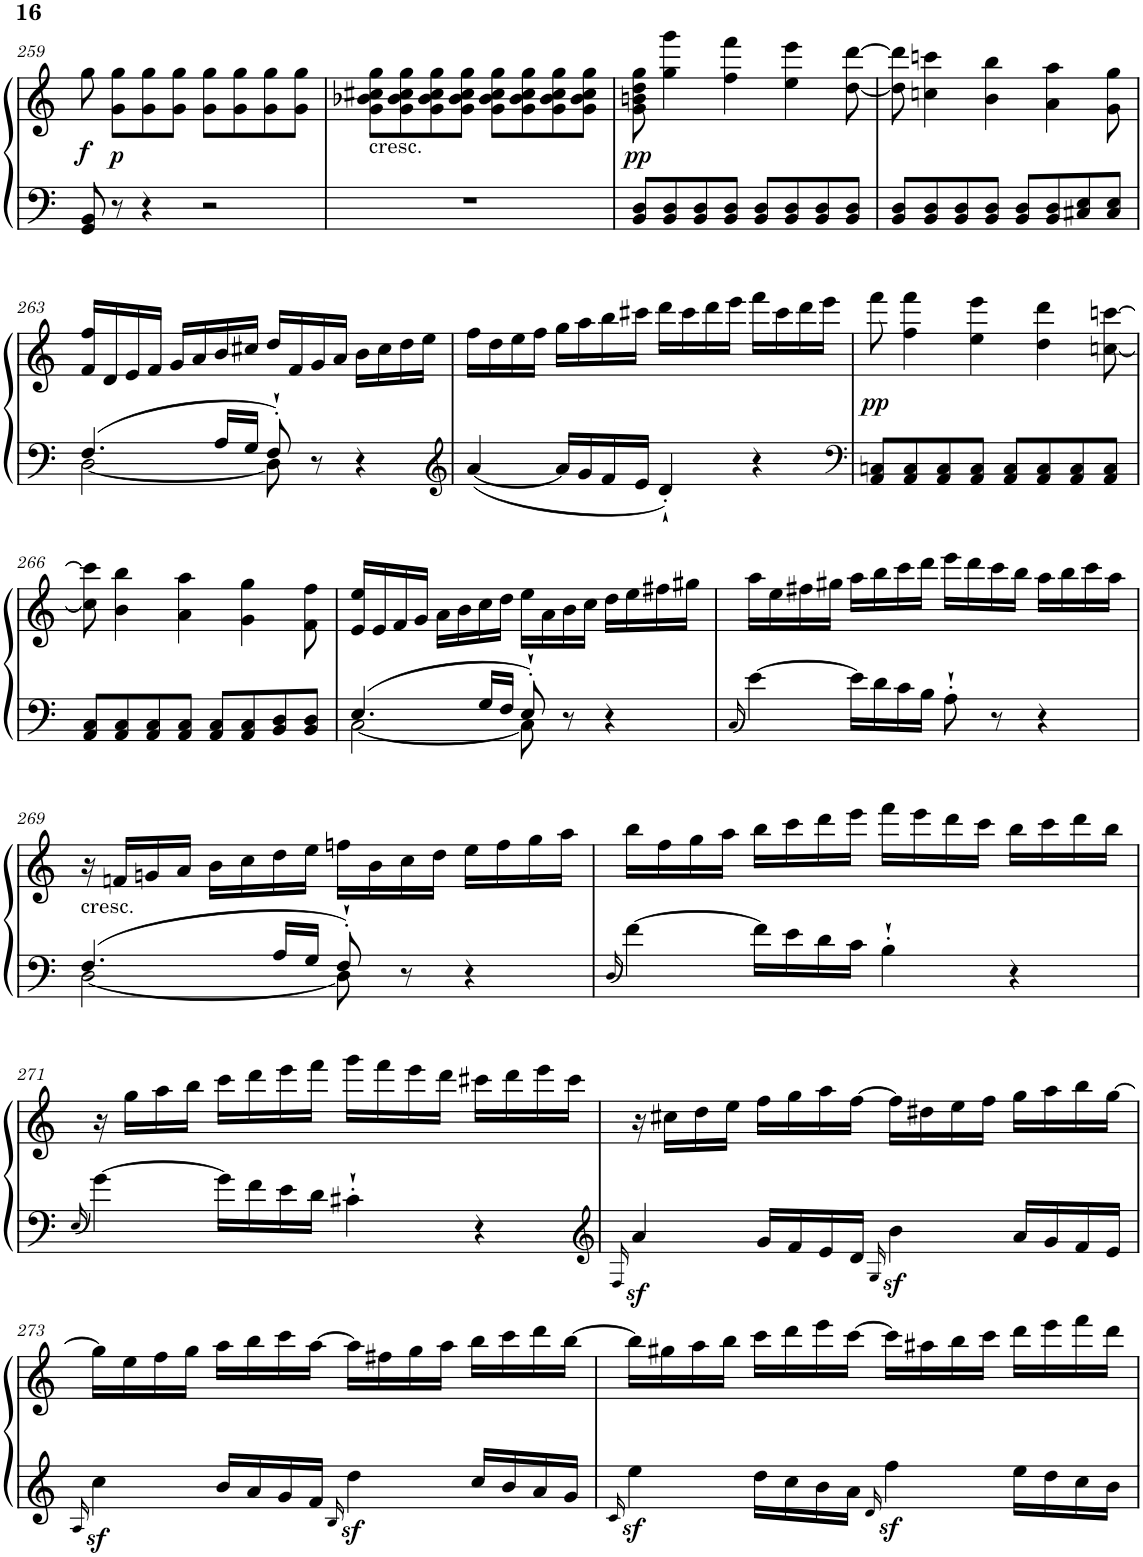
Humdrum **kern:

**kern	**kern	**dynam
*part1	*part1	*part1
*staff2	*staff1	*staff1/2
*I"Piano	*	*
*I'Pno	*	*
!!LO:PB:g=z
*clefF4	*clefG2	*
*k[]	*k[]	*
*M4/4	*M4/4	*
=259	=259	=259
!	!	!LO:DY:b
8GG/ 8BB/	8gg\	f
!	!	!LO:DY:b
8r	8g\ 8gg\L	p
4r	8g\ 8gg\	.
.	8g\ 8gg\J	.
2r	8g\ 8gg\L	.
.	8g\ 8gg\	.
.	8g\ 8gg\	.
.	8g\ 8gg\J	.
=260	=260	=260
!	!LO:TX:b:t=cresc.	!
1r	8g\ 8b-X\ 8cc#X\ 8gg\L	.
.	8g\ 8b-\ 8cc#\ 8gg\	.
.	8g\ 8b-\ 8cc#\ 8gg\	.
.	8g\ 8b-\ 8cc#\ 8gg\J	.
.	8g\ 8b-\ 8cc#\ 8gg\L	.
.	8g\ 8b-\ 8cc#\ 8gg\	.
.	8g\ 8b-\ 8cc#\ 8gg\	.
.	8g\ 8b-\ 8cc#\ 8gg\J	.
=261	=261	=261
!	!	!LO:DY:b
8BB/ 8D/L	8g\ 8bn\ 8dd\ 8gg\	pp
8BB/ 8D/	4gg\ 4ggg\	.
8BB/ 8D/	.	.
8BB/ 8D/J	4ff\ 4fff\	.
8BB/ 8D/L	.	.
8BB/ 8D/	4ee\ 4eee\	.
8BB/ 8D/	.	.
8BB/ 8D/J	[8dd\ [8ddd\	.
=262	=262	=262
8BB/ 8D/L	8dd\] 8ddd\]	.
8BB/ 8D/	4ccn\ 4cccn\	.
8BB/ 8D/	.	.
8BB/ 8D/J	4b\ 4bb\	.
8BB/ 8D/L	.	.
8BB/ 8D/	4a\ 4aa\	.
8C#X/ 8E/	.	.
8C#/ 8E/J	8g\ 8gg\	.
!!LO:LB:g=z
=263	=263	=263
*^	*	*
4.F/	[2D\	16f/ 16ff/LL	.
.	.	16d/	.
.	.	16e/	.
.	.	16f/JJ	.
.	.	16g/LL	.
.	.	16a/	.
16A/LL	.	16b/	.
16G/JJ	.	16cc#X/JJ	.
8F'`/	8D\]	16dd/LL	.
.	.	16f/	.
8r	4.ryy	16g/	.
.	.	16a/JJ	.
4r	.	16b\LL	.
.	.	16cc#\	.
.	.	16dd\	.
.	.	16ee\JJ	.
*v	*v	*	*
=264	=264	=264
*clefG2	*	*
[4a/	16ff\LL	.
.	16dd\	.
.	16ee\	.
.	16ff\JJ	.
16a/LL]	16gg\LL	.
16g/	16aa\	.
16f/	16bb\	.
16e/JJ	16ccc#X\JJ	.
4d'`/	16ddd\LL	.
.	16ccc#\	.
.	16ddd\	.
.	16eee\JJ	.
4r	16fff\LL	.
.	16ccc#\	.
.	16ddd\	.
.	16eee\JJ	.
=265	=265	=265
*clefF4	*	*
!	!	!LO:DY:b
8AA/ 8Cn/L	8fff\	pp
8AA/ 8C/	4ff\ 4fff\	.
8AA/ 8C/	.	.
8AA/ 8C/J	4ee\ 4eee\	.
8AA/ 8C/L	.	.
8AA/ 8C/	4dd\ 4ddd\	.
8AA/ 8C/	.	.
8AA/ 8C/J	[8ccn\ [8cccn\	.
!!LO:LB:g=z
=266	=266	=266
8AA/ 8C/L	8cc\] 8ccc\]	.
8AA/ 8C/	4b\ 4bb\	.
8AA/ 8C/	.	.
8AA/ 8C/J	4a\ 4aa\	.
8AA/ 8C/L	.	.
8AA/ 8C/	4g\ 4gg\	.
8BB/ 8D/	.	.
8BB/ 8D/J	8f\ 8ff\	.
=267	=267	=267
*^	*	*
4.E/	[2C\	16e/ 16ee/LL	.
.	.	16e/	.
.	.	16f/	.
.	.	16g/JJ	.
.	.	16a\LL	.
.	.	16b\	.
16G/LL	.	16cc\	.
16F/JJ	.	16dd\JJ	.
8E'`/	8C\]	16ee\LL	.
.	.	16a\	.
8r	4.ryy	16b\	.
.	.	16cc\JJ	.
4r	.	16dd\LL	.
.	.	16ee\	.
.	.	16ff#X\	.
.	.	16gg#X\JJ	.
*v	*v	*	*
=268	=268	=268
16qC/	.	.
[4e\	16aa\LL	.
.	16ee\	.
.	16ff#X\	.
.	16gg#X\JJ	.
16e\LL]	16aa\LL	.
16d\	16bb\	.
16c\	16ccc\	.
16B\JJ	16ddd\JJ	.
8A'`\	16eee\LL	.
.	16ddd\	.
8r	16ccc\	.
.	16bb\JJ	.
4r	16aa\LL	.
.	16bb\	.
.	16ccc\	.
.	16aa\JJ	.
!!LO:LB:g=z
=269	=269	=269
*^	*	*
!	!	!LO:TX:b:t=cresc.	!
4.F/	[2D\	16r	.
.	.	16fn/LL	.
.	.	16gn/	.
.	.	16a/JJ	.
.	.	16b\LL	.
.	.	16cc\	.
16A/LL	.	16dd\	.
16G/JJ	.	16ee\JJ	.
8F'`/	8D\]	16ffn\LL	.
.	.	16b\	.
8r	4.ryy	16cc\	.
.	.	16dd\JJ	.
4r	.	16ee\LL	.
.	.	16ff\	.
.	.	16gg\	.
.	.	16aa\JJ	.
*v	*v	*	*
=270	=270	=270
16qD/	.	.
[4f\	16bb\LL	.
.	16ff\	.
.	16gg\	.
.	16aa\JJ	.
16f\LL]	16bb\LL	.
16e\	16ccc\	.
16d\	16ddd\	.
16c\JJ	16eee\JJ	.
4B'`\	16fff\LL	.
.	16eee\	.
.	16ddd\	.
.	16ccc\JJ	.
4r	16bb\LL	.
.	16ccc\	.
.	16ddd\	.
.	16bb\JJ	.
!!LO:LB:g=z
=271	=271	=271
16qE/	.	.
[4g\	16r	.
.	16gg\LL	.
.	16aa\	.
.	16bb\JJ	.
16g\LL]	16ccc\LL	.
16f\	16ddd\	.
16e\	16eee\	.
16d\JJ	16fff\JJ	.
4c#X'`\	16ggg\LL	.
.	16fff\	.
.	16eee\	.
.	16ddd\JJ	.
4r	16ccc#X\LL	.
.	16ddd\	.
.	16eee\	.
.	16ccc#\JJ	.
=272	=272	=272
*clefG2	*	*
16qF/	.	.
4az</	16r	.
.	16cc#X\LL	.
.	16dd\	.
.	16ee\JJ	.
16g/LL	16ff\LL	.
16f/	16gg\	.
16e/	16aa\	.
16d/JJ	[16ff\JJ	.
16qG/	.	.
4bz<\	16ff\LL]	.
.	16dd#X\	.
.	16ee\	.
.	16ff\JJ	.
16a/LL	16gg\LL	.
16g/	16aa\	.
16f/	16bb\	.
16e/JJ	[16gg\JJ	.
!!LO:LB:g=z
=273	=273	=273
16qA/	.	.
4ccz<\	16gg\LL]	.
.	16ee\	.
.	16ff\	.
.	16gg\JJ	.
16b/LL	16aa\LL	.
16a/	16bb\	.
16g/	16ccc\	.
16f/JJ	[16aa\JJ	.
16qB/	.	.
4ddz<\	16aa\LL]	.
.	16ff#X\	.
.	16gg\	.
.	16aa\JJ	.
16cc/LL	16bb\LL	.
16b/	16ccc\	.
16a/	16ddd\	.
16g/JJ	[16bb\JJ	.
=274	=274	=274
16qc/	.	.
4eez<\	16bb\LL]	.
.	16gg#X\	.
.	16aa\	.
.	16bb\JJ	.
16dd\LL	16ccc\LL	.
16cc\	16ddd\	.
16b\	16eee\	.
16a\JJ	[16ccc\JJ	.
16qd/	.	.
4ffz<\	16ccc\LL]	.
.	16aa#X\	.
.	16bb\	.
.	16ccc\JJ	.
16ee\LL	16ddd\LL	.
16dd\	16eee\	.
16cc\	16fff\	.
16b\JJ	16ddd\JJ	.
=	=	=
*-	*-	*-
